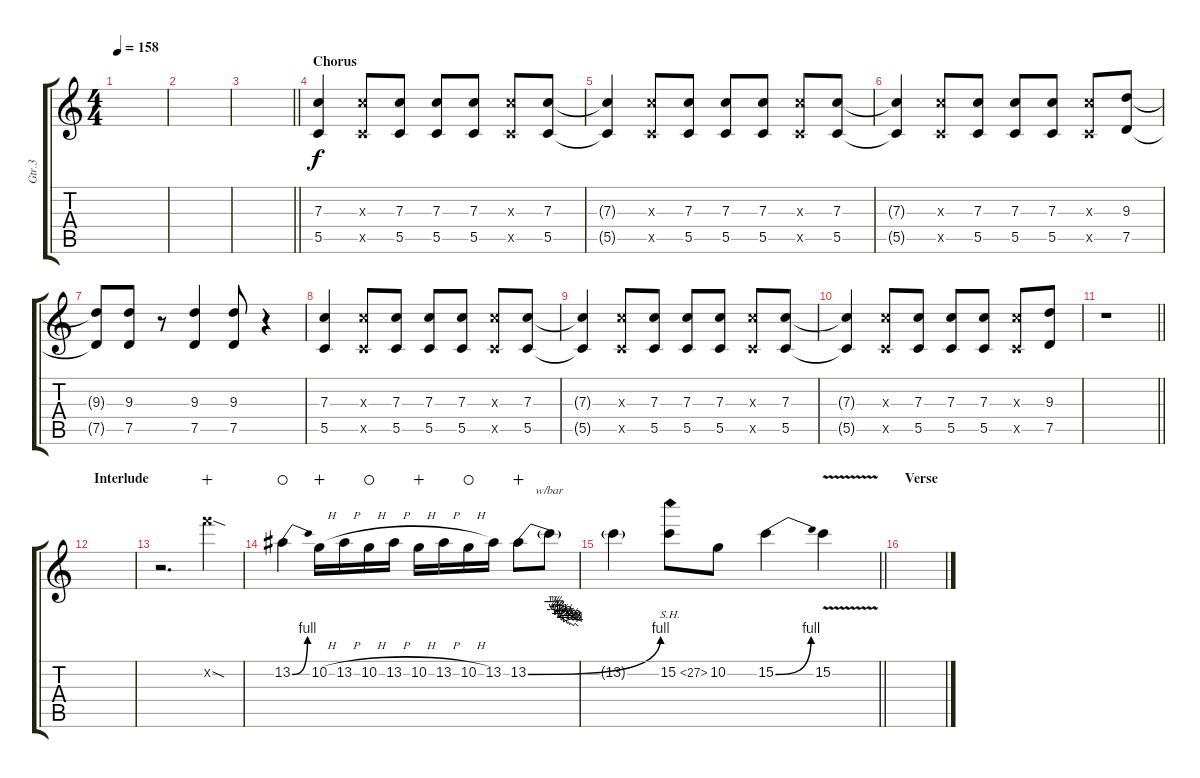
\track ("Gtr.3" "Gtr.3") {instrument distortionguitar}
\staff {score tabs}
\tuning (D4 A3 F3 C3 G2 C2) {hide}
\ts (4 4)
\tempo 158
\clef g2
\ks c
|
|
\barLineRight lightlight
|
\section ("" "Chorus")
(7.3 5.5).4{volume 7} (7.3{x} 5.5{x}).8 (7.3 5.5).8 (7.3 5.5).8 (7.3 5.5).8 (7.3{x} 5.5{x}).8 (7.3 5.5).8 |
(7.3{t} 5.5{t}).4 (7.3{x} 5.5{x}).8 (7.3 5.5).8 (7.3 5.5).8 (7.3 5.5).8 (7.3{x} 5.5{x}).8 (7.3 5.5).8 |
(7.3{t} 5.5{t}).4 (7.3{x} 5.5{x}).8 (7.3 5.5).8 (7.3 5.5).8 (7.3 5.5).8 (7.3{x} 5.5{x}).8 (9.3 7.5).8 |
(9.3{t} 7.5{t}).8 (9.3 7.5).8 r.8 (9.3 7.5).4 (9.3 7.5).8 r.4 |
(7.3 5.5).4 (7.3{x} 5.5{x}).8 (7.3 5.5).8 (7.3 5.5).8 (7.3 5.5).8 (7.3{x} 5.5{x}).8 (7.3 5.5).8 |
(7.3{t} 5.5{t}).4 (7.3{x} 5.5{x}).8 (7.3 5.5).8 (7.3 5.5).8 (7.3 5.5).8 (7.3{x} 5.5{x}).8 (7.3 5.5).8 |
(7.3{t} 5.5{t}).4 (7.3{x} 5.5{x}).8 (7.3 5.5).8 (7.3 5.5).8 (7.3 5.5).8 (7.3{x} 5.5{x}).8 (9.3 7.5).8 |
\barLineRight lightlight
r.1 |
\section ("" "Interlude")
|
r.2{d volume 16} 20.2{sod x}.4{wahc} |
13.2{be (bend 0 0 60 4)}.4{waho} 10.2{h}.16{wahc} 13.2{h}.16 10.2{h}.16{waho} 13.2{h}.16 10.2{h}.16{wahc} 13.2{h}.16 10.2{h}.16{waho} 13.2.16 13.2{be (bend 0 0 60 4)}.8{wahc} 13.2{t}.8{tbe (custom default 0 0 5 -2 8 0 10 -2 12 -4 15 -2 17 -2 19 -6 23 -4 25 -8 28 -6 30 -10 35 -8 37 -12 40 -10 42 -14 45 -12 49 -16 54 -12 58 -16 60 -16)} |
\barLineRight lightlight
13.2{t}.4 15.2{sh 12}.8 10.2.8 15.2{be (bend 0 0 60 4)}.4 15.2{v}.4 |
\section ("" "Verse")
